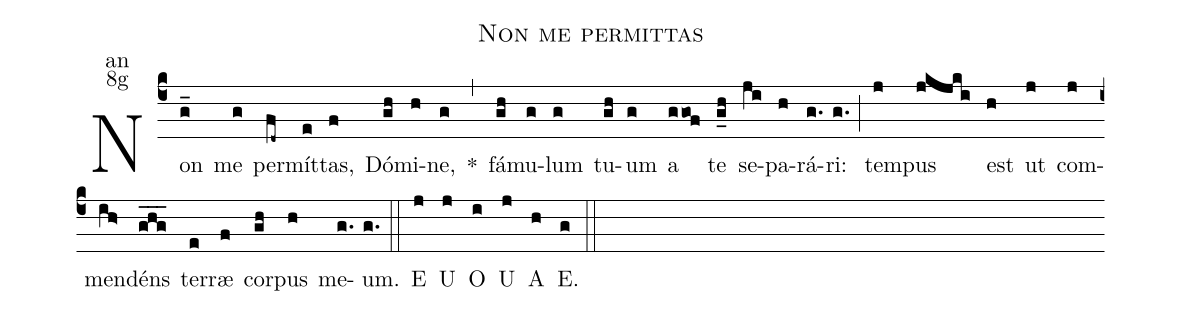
name:Non me permittas;
office-part:an;
mode:8g;
%%
(c4) Non(g_) me(g) per(fd~)mít(e)tas,(f) Dó(gh)mi(h)ne,(g) <sp>*</sp>(,)
fá(gh)mu(g)lum(g) tu(gh)um(g)
a(ggof) te(g_h) se(ji)pa(h)rá(g.)ri:(g.) (;)
tem(j)pus(jkjki) est(h) ut(j) com(j)men(ih>)déns(ghg___) ter(e)ræ(f) cor(gh)pus(h) me(g.)um.(g.) (::)
<eu>E(j) U(j) O(i) U(j) A(h) E.(g) </eu>(::)
